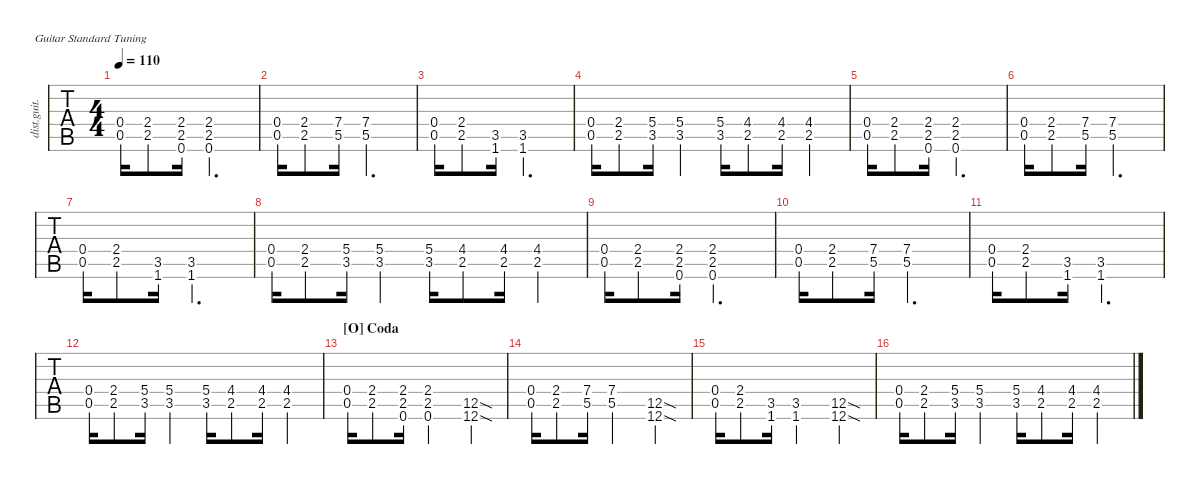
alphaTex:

\defaultSystemsLayout 4
\hideDynamics
\bracketExtendMode nobrackets
\otherSystemsTrackNameOrientation horizontal
\track ("Rhythm Guitar (James)" "dist.guit.") {instrument distortionguitar}
\staff {tabs}
\tuning (E4 B3 G3 D3 A2 E2)
\ts (4 4)
\tempo 110
\clef g2
\ks eminor
(0.5{acc forcenatural} 0.4{acc forcenatural}).16{dy mf} (2.4{st acc forcenatural} 2.5{st acc forcenatural}).8 (0.6{acc forcenatural} 2.5{acc forcenatural} 2.4{acc forcenatural}).16 (0.6{acc forcenatural} 2.5{acc forcenatural} 2.4{acc forcenatural}).2{d} |
(0.5{acc forcenatural} 0.4{acc forcenatural}).16 (2.4{st acc forcenatural} 2.5{st acc forcenatural}).8 (5.5{acc forcenatural} 7.4{acc forcenatural}).16 (5.5{acc forcenatural} 7.4{acc forcenatural}).2{d} |
(0.5{acc forcenatural} 0.4{acc forcenatural}).16 (2.4{st acc forcenatural} 2.5{st acc forcenatural}).8 (1.6{acc forcenatural} 3.5{acc forcenatural}).16 (1.6{acc forcenatural} 3.5{acc forcenatural}).2{d} |
(0.5{acc forcenatural} 0.4{acc forcenatural}).16 (2.4{st acc forcenatural} 2.5{st acc forcenatural}).8 (3.5{acc forcenatural} 5.4{acc forcenatural}).16 (3.5{acc forcenatural} 5.4{acc forcenatural}).4 (3.5{acc forcenatural} 5.4{acc forcenatural}).16 (2.5{st acc forcenatural} 4.4{st acc #}).8 (2.5{acc forcenatural} 4.4{acc #}).16 (2.5{acc forcenatural} 4.4{acc #}).4 |
(0.5{acc forcenatural} 0.4{acc forcenatural}).16 (2.4{st acc forcenatural} 2.5{st acc forcenatural}).8 (0.6{acc forcenatural} 2.5{acc forcenatural} 2.4{acc forcenatural}).16 (0.6{acc forcenatural} 2.5{acc forcenatural} 2.4{acc forcenatural}).2{d} |
(0.5{acc forcenatural} 0.4{acc forcenatural}).16 (2.4{st acc forcenatural} 2.5{st acc forcenatural}).8 (5.5{acc forcenatural} 7.4{acc forcenatural}).16 (5.5{acc forcenatural} 7.4{acc forcenatural}).2{d} |
(0.5{acc forcenatural} 0.4{acc forcenatural}).16 (2.4{st acc forcenatural} 2.5{st acc forcenatural}).8 (1.6{acc forcenatural} 3.5{acc forcenatural}).16 (1.6{acc forcenatural} 3.5{acc forcenatural}).2{d} |
(0.5{acc forcenatural} 0.4{acc forcenatural}).16 (2.4{st acc forcenatural} 2.5{st acc forcenatural}).8 (3.5{acc forcenatural} 5.4{acc forcenatural}).16 (3.5{acc forcenatural} 5.4{acc forcenatural}).4 (3.5{acc forcenatural} 5.4{acc forcenatural}).16 (2.5{st acc forcenatural} 4.4{st acc #}).8 (2.5{acc forcenatural} 4.4{acc #}).16 (2.5{acc forcenatural} 4.4{acc #}).4 |
(0.5{acc forcenatural} 0.4{acc forcenatural}).16 (2.4{st acc forcenatural} 2.5{st acc forcenatural}).8 (0.6{acc forcenatural} 2.5{acc forcenatural} 2.4{acc forcenatural}).16 (0.6{acc forcenatural} 2.5{acc forcenatural} 2.4{acc forcenatural}).2{d} |
(0.5{acc forcenatural} 0.4{acc forcenatural}).16 (2.4{st acc forcenatural} 2.5{st acc forcenatural}).8 (5.5{acc forcenatural} 7.4{acc forcenatural}).16 (5.5{acc forcenatural} 7.4{acc forcenatural}).2{d} |
(0.5{acc forcenatural} 0.4{acc forcenatural}).16 (2.4{st acc forcenatural} 2.5{st acc forcenatural}).8 (1.6{acc forcenatural} 3.5{acc forcenatural}).16 (1.6{acc forcenatural} 3.5{acc forcenatural}).2{d} |
(0.5{acc forcenatural} 0.4{acc forcenatural}).16 (2.4{st acc forcenatural} 2.5{st acc forcenatural}).8 (3.5{acc forcenatural} 5.4{acc forcenatural}).16 (3.5{acc forcenatural} 5.4{acc forcenatural}).4 (3.5{acc forcenatural} 5.4{acc forcenatural}).16 (2.5{st acc forcenatural} 4.4{st acc #}).8 (2.5{acc forcenatural} 4.4{acc #}).16 (2.5{acc forcenatural} 4.4{acc #}).4 |
\section ("O" "Coda")
(0.5{acc forcenatural} 0.4{acc forcenatural}).16 (2.4{st acc forcenatural} 2.5{st acc forcenatural}).8 (0.6{acc forcenatural} 2.5{acc forcenatural} 2.4{acc forcenatural}).16 (0.6{acc forcenatural} 2.5{acc forcenatural} 2.4{acc forcenatural}).2 (12.6{sod acc forcenatural} 12.5{sod acc forcenatural}).4 |
(0.5{acc forcenatural} 0.4{acc forcenatural}).16 (2.4{st acc forcenatural} 2.5{st acc forcenatural}).8 (5.5{acc forcenatural} 7.4{acc forcenatural}).16 (5.5{acc forcenatural} 7.4{acc forcenatural}).2 (12.6{sod acc forcenatural} 12.5{sod acc forcenatural}).4 |
(0.5{acc forcenatural} 0.4{acc forcenatural}).16 (2.4{st acc forcenatural} 2.5{st acc forcenatural}).8 (1.6{acc forcenatural} 3.5{acc forcenatural}).16 (1.6{acc forcenatural} 3.5{acc forcenatural}).2 (12.6{sod acc forcenatural} 12.5{sod acc forcenatural}).4 |
(0.5{acc forcenatural} 0.4{acc forcenatural}).16 (2.4{st acc forcenatural} 2.5{st acc forcenatural}).8 (3.5{acc forcenatural} 5.4{acc forcenatural}).16 (3.5{acc forcenatural} 5.4{acc forcenatural}).4 (3.5{acc forcenatural} 5.4{acc forcenatural}).16 (2.5{st acc forcenatural} 4.4{st acc #}).8 (2.5{acc forcenatural} 4.4{acc #}).16 (2.5{acc forcenatural} 4.4{acc #}).4
